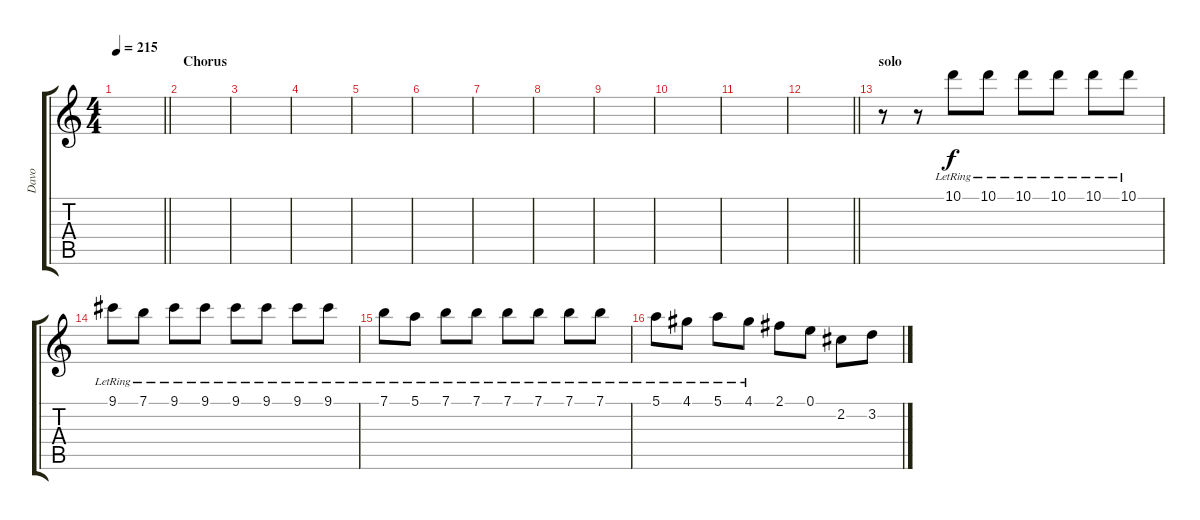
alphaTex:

\track ("Davo" "Davo") {instrument electricguitarjazz}
\staff {score tabs}
\tuning (E4 B3 G3 D3 A2 E2) {hide}
\ts (4 4)
\tempo 215
\clef g2
\barLineRight lightlight
\ks c
|
\section ("" "Chorus")
|
|
|
|
|
|
|
|
|
|
\barLineRight lightlight
|
\section ("" "solo")
r.8 r.8 10.1{lr}.8 10.1{lr}.8 10.1{lr}.8 10.1{lr}.8 10.1{lr}.8 10.1{lr}.8 |
9.1{lr}.8 7.1{lr}.8 9.1{lr}.8 9.1{lr}.8 9.1{lr}.8 9.1{lr}.8 9.1{lr}.8 9.1{lr}.8 |
7.1{lr}.8 5.1{lr}.8 7.1{lr}.8 7.1{lr}.8 7.1{lr}.8 7.1{lr}.8 7.1{lr}.8 7.1{lr}.8 |
5.1{lr}.8 4.1{lr}.8 5.1{lr}.8 4.1{lr}.8 2.1.8 0.1.8 2.2.8 3.2.8
